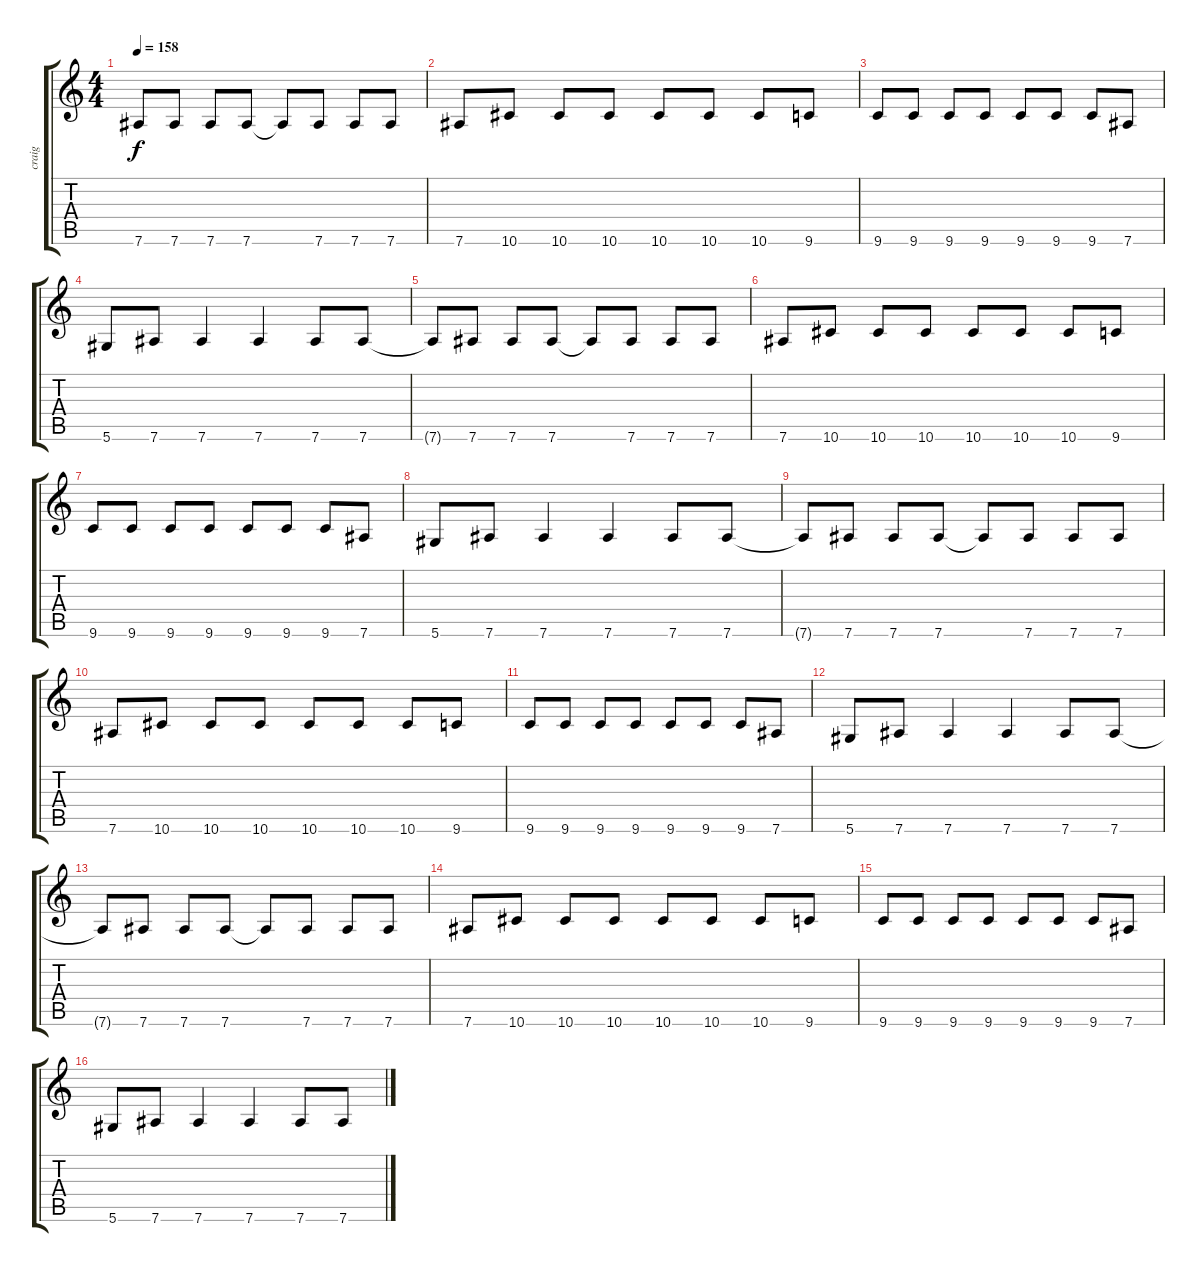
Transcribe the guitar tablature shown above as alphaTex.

\track ("craig" "craig") {instrument slapbass2}
\staff {score tabs}
\tuning (Eb4 Bb3 Gb3 Db3 Ab2 Eb2) {hide}
\ts (4 4)
\tempo 158
\clef g2
\ks c
7.6{t}.8{dy f} 7.6.8 7.6.8 7.6.8 7.6{t}.8 7.6.8 7.6.8 7.6.8 |
7.6.8 10.6.8 10.6.8 10.6.8 10.6.8 10.6.8 10.6.8 9.6.8 |
9.6.8 9.6.8 9.6.8 9.6.8 9.6.8 9.6.8 9.6.8 7.6.8 |
5.6.8 7.6.8 7.6.4 7.6.4 7.6.8 7.6.8 |
7.6{t}.8 7.6.8 7.6.8 7.6.8 7.6{t}.8 7.6.8 7.6.8 7.6.8 |
7.6.8 10.6.8 10.6.8 10.6.8 10.6.8 10.6.8 10.6.8 9.6.8 |
9.6.8 9.6.8 9.6.8 9.6.8 9.6.8 9.6.8 9.6.8 7.6.8 |
5.6.8 7.6.8 7.6.4 7.6.4 7.6.8 7.6.8 |
7.6{t}.8 7.6.8 7.6.8 7.6.8 7.6{t}.8 7.6.8 7.6.8 7.6.8 |
7.6.8 10.6.8 10.6.8 10.6.8 10.6.8 10.6.8 10.6.8 9.6.8 |
9.6.8 9.6.8 9.6.8 9.6.8 9.6.8 9.6.8 9.6.8 7.6.8 |
5.6.8 7.6.8 7.6.4 7.6.4 7.6.8 7.6.8 |
7.6{t}.8 7.6.8 7.6.8 7.6.8 7.6{t}.8 7.6.8 7.6.8 7.6.8 |
7.6.8 10.6.8 10.6.8 10.6.8 10.6.8 10.6.8 10.6.8 9.6.8 |
9.6.8 9.6.8 9.6.8 9.6.8 9.6.8 9.6.8 9.6.8 7.6.8 |
5.6.8 7.6.8 7.6.4 7.6.4 7.6.8 7.6.8
